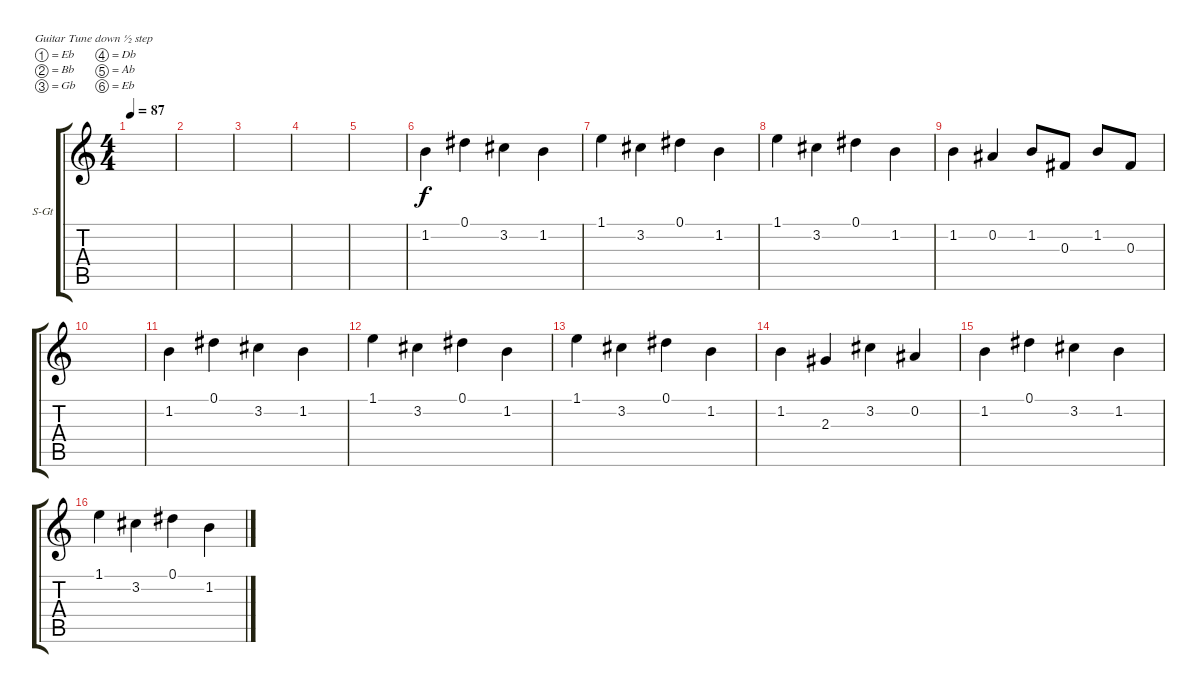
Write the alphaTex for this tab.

\defaultSystemsLayout 4
\bracketExtendMode groupsimilarinstruments
\firstSystemTrackNameOrientation horizontal
\otherSystemsTrackNameOrientation horizontal
\track ("Bass" "S-Gt") {instrument acousticguitarsteel}
\staff {score tabs}
\tuning (Eb4 Bb3 Gb3 Db3 Ab2 Eb2)
\ts (4 4)
\tempo 87
\clef g2
\scale
0.487395
\ks c
|
\scale
0.256303 |
\scale
0.256303 |
\scale
0.333333 |
\scale
0.333333 |
\scale
0.333333 1.2.4 0.1.4 3.2.4 1.2.4 |
\scale
0.333333 1.1.4 3.2.4 0.1.4 1.2.4 |
\scale
0.333333 1.1.4 3.2.4 0.1.4 1.2.4 |
\scale
0.333333 1.2.4 0.2.4 1.2.8 0.3.8 1.2.8 0.3.8 |
\scale
0.333333 |
\scale
0.333333 1.2.4 0.1.4 3.2.4 1.2.4 |
\scale
0.333333 1.1.4 3.2.4 0.1.4 1.2.4 |
\scale
0.333333 1.1.4 3.2.4 0.1.4 1.2.4 |
\scale
0.333333 1.2.4 2.3.4 3.2.4 0.2.4 |
\scale
0.333333 1.2.4 0.1.4 3.2.4 1.2.4 |
\scale
0.333333 1.1.4 3.2.4 0.1.4 1.2.4
